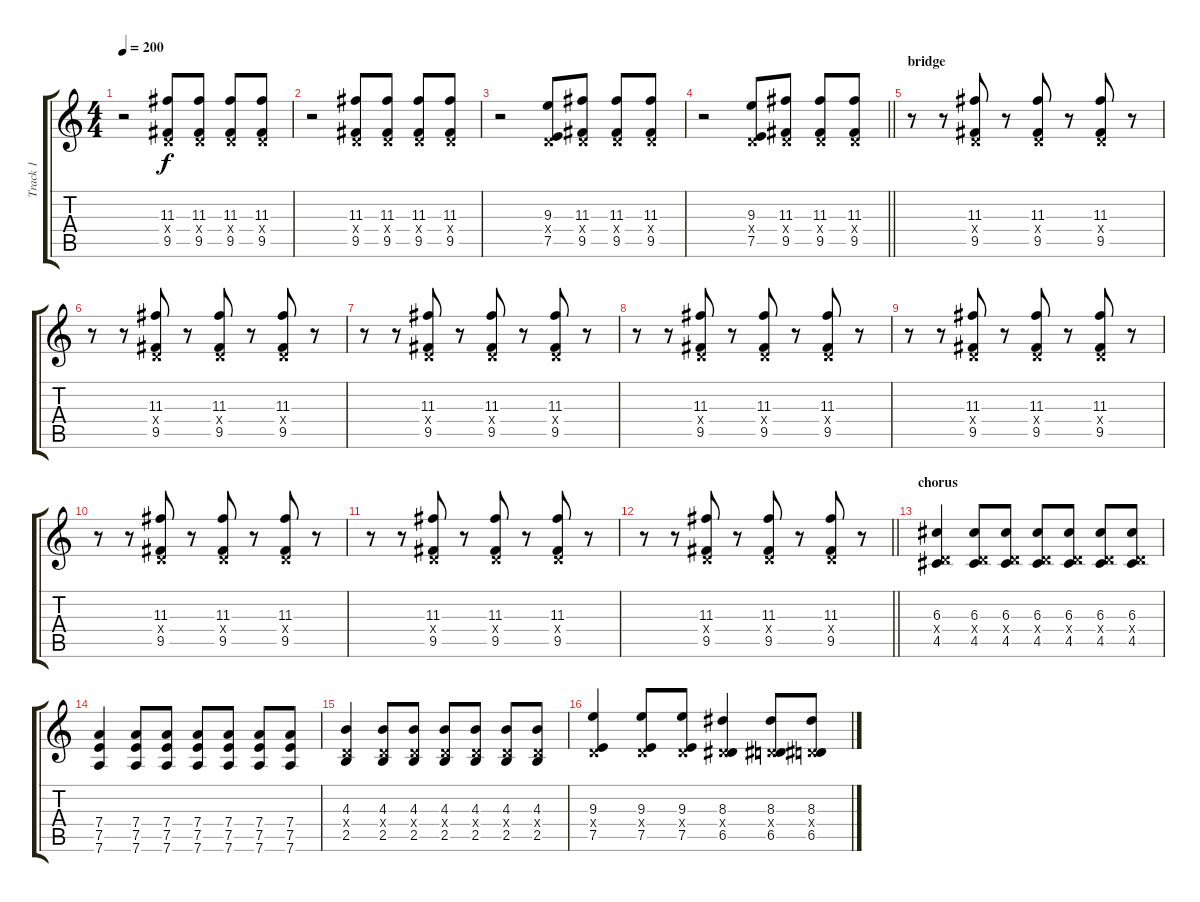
\track ("Track 1" "Track 1") {instrument electricguitarclean}
\staff {score tabs}
\tuning (E4 B3 G3 D3 A2 D2) {hide}
\ts (4 4)
\tempo 200
\clef g2
\ks c
r.2{dy f} (11.3 0.4{x} 9.5).8 (11.3 0.4{x} 9.5).8 (11.3 0.4{x} 9.5).8 (11.3 0.4{x} 9.5).8 |
r.2 (11.3 0.4{x} 9.5).8 (11.3 0.4{x} 9.5).8 (11.3 0.4{x} 9.5).8 (11.3 0.4{x} 9.5).8 |
r.2 (9.3 0.4{x} 7.5).8 (11.3 0.4{x} 9.5).8 (11.3 0.4{x} 9.5).8 (11.3 0.4{x} 9.5).8 |
\barLineRight lightlight
r.2 (9.3 0.4{x} 7.5).8 (11.3 0.4{x} 9.5).8 (11.3 0.4{x} 9.5).8 (11.3 0.4{x} 9.5).8 |
\section ("" "bridge")
r.8 r.8 (11.3 0.4{x} 9.5).8 r.8 (11.3 0.4{x} 9.5).8 r.8 (11.3 0.4{x} 9.5).8 r.8 |
r.8 r.8 (11.3 0.4{x} 9.5).8 r.8 (11.3 0.4{x} 9.5).8 r.8 (11.3 0.4{x} 9.5).8 r.8 |
r.8 r.8 (11.3 0.4{x} 9.5).8 r.8 (11.3 0.4{x} 9.5).8 r.8 (11.3 0.4{x} 9.5).8 r.8 |
r.8 r.8 (11.3 0.4{x} 9.5).8 r.8 (11.3 0.4{x} 9.5).8 r.8 (11.3 0.4{x} 9.5).8 r.8 |
r.8 r.8 (11.3 0.4{x} 9.5).8 r.8 (11.3 0.4{x} 9.5).8 r.8 (11.3 0.4{x} 9.5).8 r.8 |
r.8 r.8 (11.3 0.4{x} 9.5).8 r.8 (11.3 0.4{x} 9.5).8 r.8 (11.3 0.4{x} 9.5).8 r.8 |
r.8 r.8 (11.3 0.4{x} 9.5).8 r.8 (11.3 0.4{x} 9.5).8 r.8 (11.3 0.4{x} 9.5).8 r.8 |
\barLineRight lightlight
r.8 r.8 (11.3 0.4{x} 9.5).8 r.8 (11.3 0.4{x} 9.5).8 r.8 (11.3 0.4{x} 9.5).8 r.8 |
\section ("" "chorus")
(6.3 0.4{x} 4.5).4 (6.3 0.4{x} 4.5).8 (6.3 0.4{x} 4.5).8 (6.3 0.4{x} 4.5).8 (6.3 0.4{x} 4.5).8 (6.3 0.4{x} 4.5).8 (6.3 0.4{x} 4.5).8 |
(7.4 7.5 7.6).4 (7.4 7.5 7.6).8 (7.4 7.5 7.6).8 (7.4 7.5 7.6).8 (7.4 7.5 7.6).8 (7.4 7.5 7.6).8 (7.4 7.5 7.6).8 |
(4.3 0.4{x} 2.5).4 (4.3 0.4{x} 2.5).8 (4.3 0.4{x} 2.5).8 (4.3 0.4{x} 2.5).8 (4.3 0.4{x} 2.5).8 (4.3 0.4{x} 2.5).8 (4.3 0.4{x} 2.5).8 |
(9.3 0.4{x} 7.5).4 (9.3 0.4{x} 7.5).8 (9.3 0.4{x} 7.5).8 (8.3 0.4{x} 6.5).4 (8.3 0.4{x} 6.5).8 (8.3 0.4{x} 6.5).8
